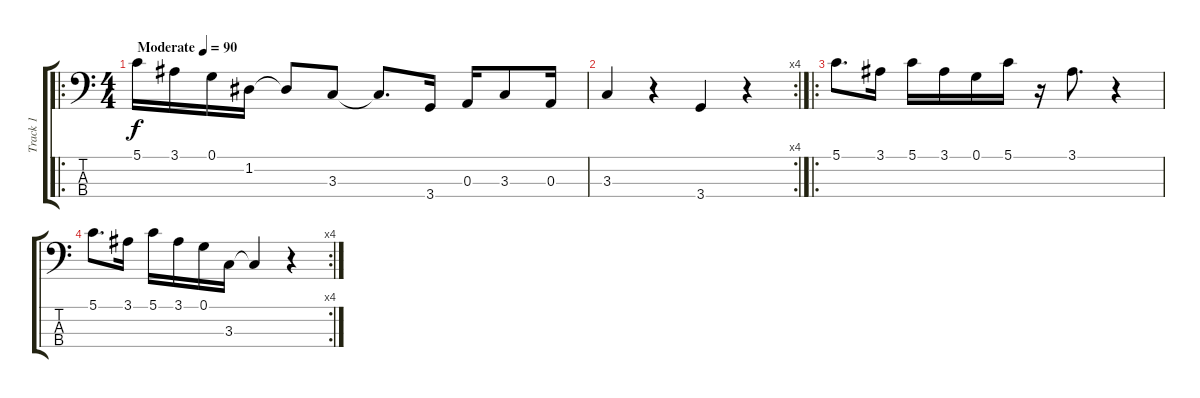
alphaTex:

\track ("Track 1" "Track 1") {instrument electricbassfinger}
\staff {score tabs}
\tuning (G2 D2 A1 E1) {hide}
\ro
\ts (4 4)
\tempo (90 "Moderate")
\clef f4
\ks c
5.1.16{dy f instrument electricbassfinger} 3.1.16 0.1.16 1.2.16 1.2{t}.8 3.3.8 3.3{t}.8{d beam Up} 3.4.16 0.3.16 3.3.8 0.3.16 |
\rc 4
3.3.4 r.4 3.4.4 r.4 |
\ro
5.1.8{d} 3.1.16 5.1.16 3.1.16 0.1.16 5.1.16 r.16 3.1.8{d} r.4 |
\rc 4
5.1.8{d} 3.1.16 5.1.16 3.1.16 0.1.16 3.3.16 3.3{t}.4 r.4
